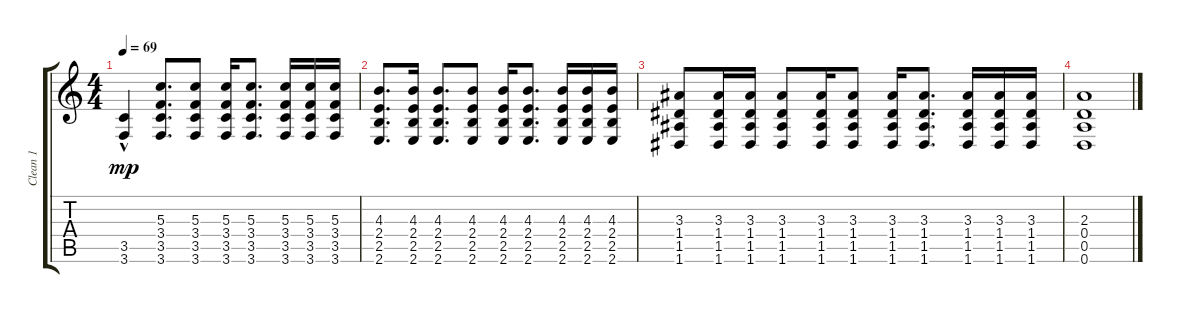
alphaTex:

\track ("Clean 1" "Clean 1") {instrument electricguitarclean}
\staff {score tabs}
\tuning (E4 B3 G3 D3 A2 D2) {hide}
\ts (4 4)
\tempo 69
\clef g2
\ks c
(3.5{hac} 3.6{hac}).4{dy mp} (5.3 3.4 3.5 3.6).8{d} (5.3 3.4 3.5 3.6).8 (5.3 3.4 3.5 3.6).16 (5.3 3.4 3.5 3.6).8{d} (5.3 3.4 3.5 3.6).16 (5.3 3.4 3.5 3.6).16 (5.3 3.4 3.5 3.6).16 |
(4.3 2.4 2.5 2.6).8{d} (4.3 2.4 2.5 2.6).16 (4.3 2.4 2.5 2.6).8{d} (4.3 2.4 2.5 2.6).8 (4.3 2.4 2.5 2.6).16 (4.3 2.4 2.5 2.6).8{d} (4.3 2.4 2.5 2.6).16 (4.3 2.4 2.5 2.6).16 (4.3 2.4 2.5 2.6).16 |
(3.3 1.4 1.5 1.6).8 (3.3 1.4 1.5 1.6).16 (3.3 1.4 1.5 1.6).16 (3.3 1.4 1.5 1.6).8 (3.3 1.4 1.5 1.6).16 (3.3 1.4 1.5 1.6).8 (3.3 1.4 1.5 1.6).16 (3.3 1.4 1.5 1.6).8{d} (3.3 1.4 1.5 1.6).16 (3.3 1.4 1.5 1.6).16 (3.3 1.4 1.5 1.6).16 |
(2.3 0.4 0.5 0.6).1
